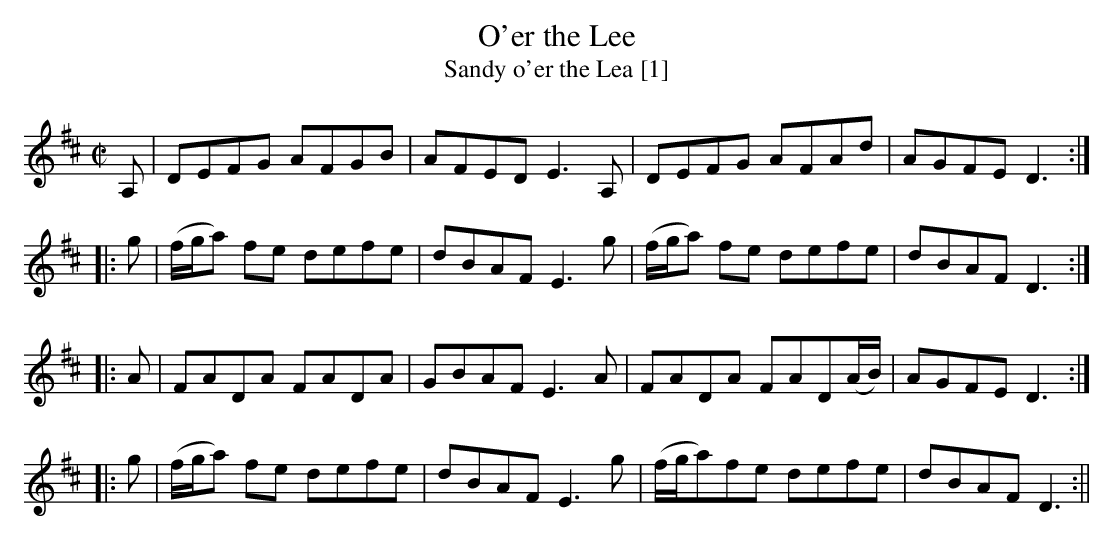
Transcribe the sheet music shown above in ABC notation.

X:1
T:O'er the Lee
T:Sandy o'er the Lea [1]
M:C|
L:1/8
K:D
A,|DEFG AFGB|AFED E3A,|DEFG AFAd|AGFE D3:|
|:g|(f/g/a) fe defe|dBAF E3g|(f/g/a) fe defe|dBAF D3:|
|:A|FADA FADA|GBAF E3A|FADA FAD(A/B/)|AGFE D3:|
|:g|(f/g/a) fe defe|dBAF E3g|(f/g/a)fe defe|dBAF D3:||
